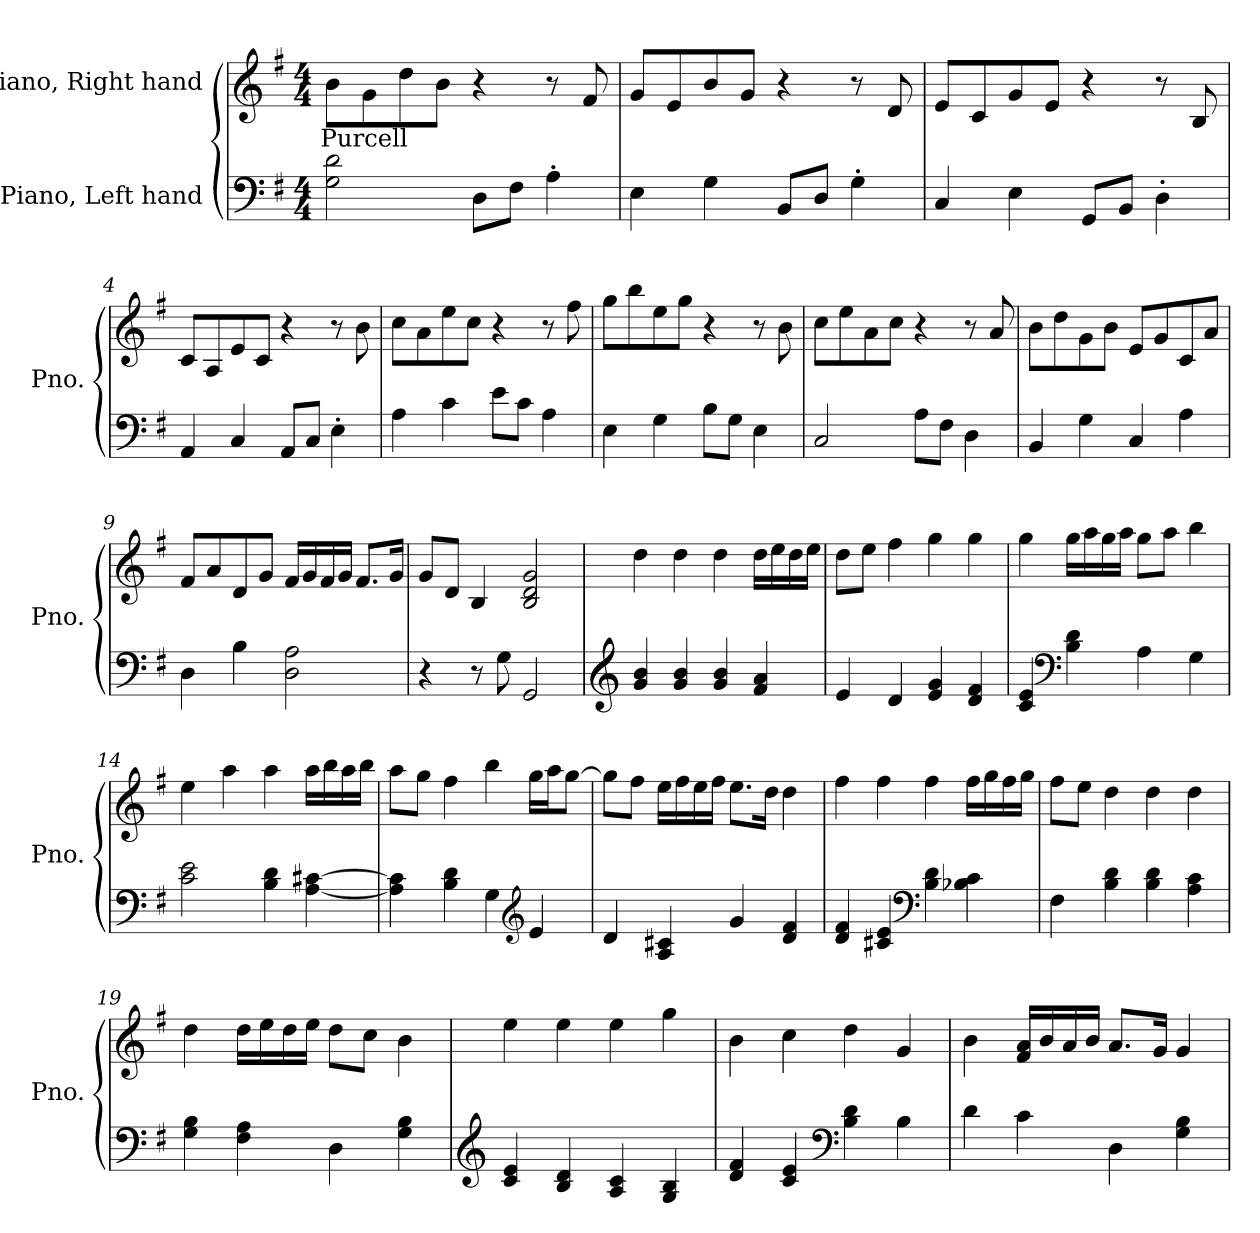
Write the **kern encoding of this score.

**kern	**kern	**text
*part2	*part1	*part1
*staff2	*staff1	*staff1
*I"Piano, Left hand	*I"Piano, Right hand	*
*I'Pno.	*I'Pno.	*
*clefF4	*clefG2	*
*k[f#]	*k[f#]	*
*M4/4	*M4/4	*
*MM120	*MM120	*
=1	=1	=1
!	!	!LO:LY:b
2G\ 2d\	8b\L	Purcell
.	8g\	.
.	8dd\	.
.	8b\J	.
8D\L	4r	.
8F#\J	.	.
4A'\	8r	.
.	8f#/	.
=2	=2	=2
4E\	8g/L	.
.	8e/	.
4G\	8b/	.
.	8g/J	.
8BB/L	4r	.
8D/J	.	.
4G'\	8r	.
.	8d/	.
=3	=3	=3
4C/	8e/L	.
.	8c/	.
4E\	8g/	.
.	8e/J	.
8GG/L	4r	.
8BB/J	.	.
4D'\	8r	.
.	8B/	.
!!LO:LB:g=z
=4	=4	=4
4AA/	8c/L	.
.	8A/	.
4C/	8e/	.
.	8c/J	.
8AA/L	4r	.
8C/J	.	.
4E'\	8r	.
.	8b\	.
=5	=5	=5
4A\	8cc\L	.
.	8a\	.
4c\	8ee\	.
.	8cc\J	.
8e\L	4r	.
8c\J	.	.
4A\	8r	.
.	8ff#\	.
=6	=6	=6
4E\	8gg\L	.
.	8bb\	.
4G\	8ee\	.
.	8gg\J	.
8B\L	4r	.
8G\J	.	.
4E\	8r	.
.	8b\	.
=7	=7	=7
2C/	8cc\L	.
.	8ee\	.
.	8a\	.
.	8cc\J	.
8A\L	4r	.
8F#\J	.	.
4D\	8r	.
.	8a/	.
=8	=8	=8
4BB/	8b\L	.
.	8dd\	.
4G\	8g\	.
.	8b\J	.
4C/	8e/L	.
.	8g/	.
4A\	8c/	.
.	8a/J	.
!!LO:LB:g=z
=9	=9	=9
4D\	8f#/L	.
.	8a/	.
4B\	8d/	.
.	8g/J	.
2D\ 2A\	16f#/LL	.
.	16g/	.
.	16f#/	.
.	16g/JJ	.
.	8.f#/L	.
.	16g/Jk	.
=10	=10	=10
4r	8g/L	.
.	8d/J	.
8r	4B/	.
8G\	.	.
2GG/	2B/ 2d/ 2g/	.
=11	=11	=11
*clefG2	*	*
4g/ 4b/	4dd\	.
4g/ 4b/	4dd\	.
4g/ 4b/	4dd\	.
4f#/ 4a/	16dd\LL	.
.	16ee\	.
.	16dd\	.
.	16ee\JJ	.
=12	=12	=12
4e/	8dd\L	.
.	8ee\J	.
4d/	4ff#\	.
4e/ 4g/	4gg\	.
4d/ 4f#/	4gg\	.
=13	=13	=13
4c/ 4e/	4gg\	.
*clefF4	*	*
4B\ 4d\	16gg\LL	.
.	16aa\	.
.	16gg\	.
.	16aa\JJ	.
4A\	8gg\L	.
.	8aa\J	.
4G\	4bb\	.
!!LO:LB:g=z
=14	=14	=14
2c\ 2e\	4ee\	.
.	4aa\	.
4B\ 4d\	4aa\	.
[4A\ [4c#X\	16aa\LL	.
.	16bb\	.
.	16aa\	.
.	16bb\JJ	.
=15	=15	=15
4A\] 4c#\]	8aa\L	.
.	8gg\J	.
4B\ 4d\	4ff#\	.
4G\	4bb\	.
*clefG2	*	*
4e/	16gg\LL	.
.	16aa\J	.
.	[8gg\J	.
=16	=16	=16
4d/	8gg\L]	.
.	8ff#\J	.
4A/ 4c#X/	16ee\LL	.
.	16ff#\	.
.	16ee\	.
.	16ff#\JJ	.
4g/	8.ee\L	.
.	16dd\Jk	.
4d/ 4f#/	4dd\	.
=17	=17	=17
4d/ 4f#/	4ff#\	.
4c#X/ 4e/	4ff#\	.
*clefF4	*	*
4B\ 4d\	4ff#\	.
4B-X\ 4c#\	16ff#\LL	.
.	16gg\	.
.	16ff#\	.
.	16gg\JJ	.
!!LO:LB:g=z
=18	=18	=18
4F#\	8ff#\L	.
.	8ee\J	.
4B\ 4d\	4dd\	.
4B\ 4d\	4dd\	.
4A\ 4c\	4dd\	.
=19	=19	=19
4G\ 4B\	4dd\	.
4F#\ 4A\	16dd\LL	.
.	16ee\	.
.	16dd\	.
.	16ee\JJ	.
4D\	8dd\L	.
.	8cc\J	.
4G\ 4B\	4b\	.
=20	=20	=20
*clefG2	*	*
4c/ 4e/	4ee\	.
4B/ 4d/	4ee\	.
4A/ 4c/	4ee\	.
4G/ 4B/	4gg\	.
=21	=21	=21
4d/ 4f#/	4b\	.
4c/ 4e/	4cc\	.
*clefF4	*	*
4B\ 4d\	4dd\	.
4B\	4g/	.
=22	=22	=22
4d\	4b\	.
4c\	16f#/ 16a/LL	.
.	16b/	.
.	16a/	.
.	16b/JJ	.
4D\	8.a/L	.
.	16g/Jk	.
4G\ 4B\	4g/	.
=	=	=
*-	*-	*-
